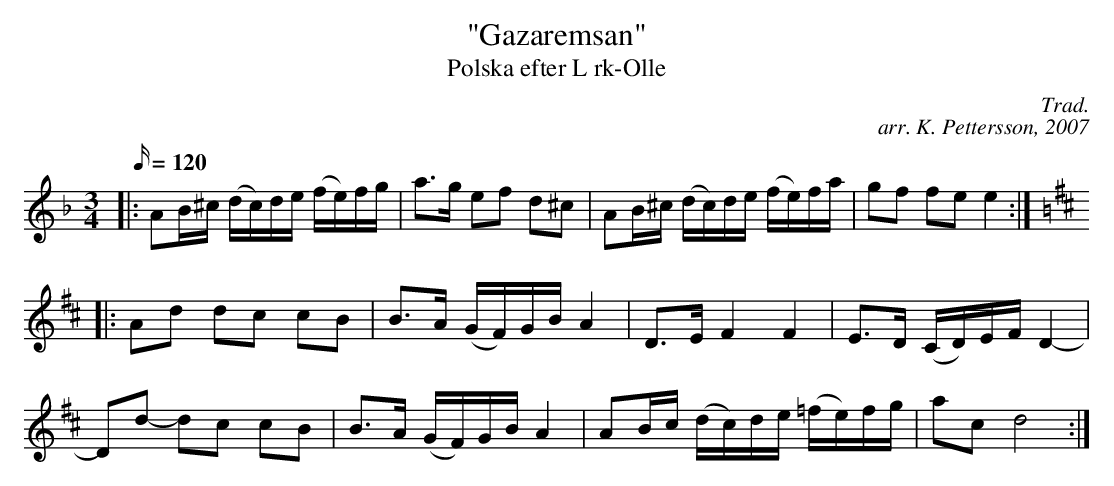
X:1
T: "Gazaremsan"
T: Polska efter L rk-Olle
C: Trad.
C: arr. K. Pettersson, 2007
M: 3/4
L: 1/16
Q: 120
K: Dm
V: 1
|: A2B^c (dc)de (fe)fg | a3g e2f2 d2^c2 | A2B^c (dc)de (fe)fa | g2f2 f2e2 e4 :|
K: D
|: A2d2 d2c2 c2B2 | B3A (GF)GB A4 | D3E F4 F4 | E3D (CD)EF D4- |
D2d2- d2c2 c2B2 | B3A (GF)GB A4 | A2Bc (dc)de (=fe)fg | a2c2 d8 :|
